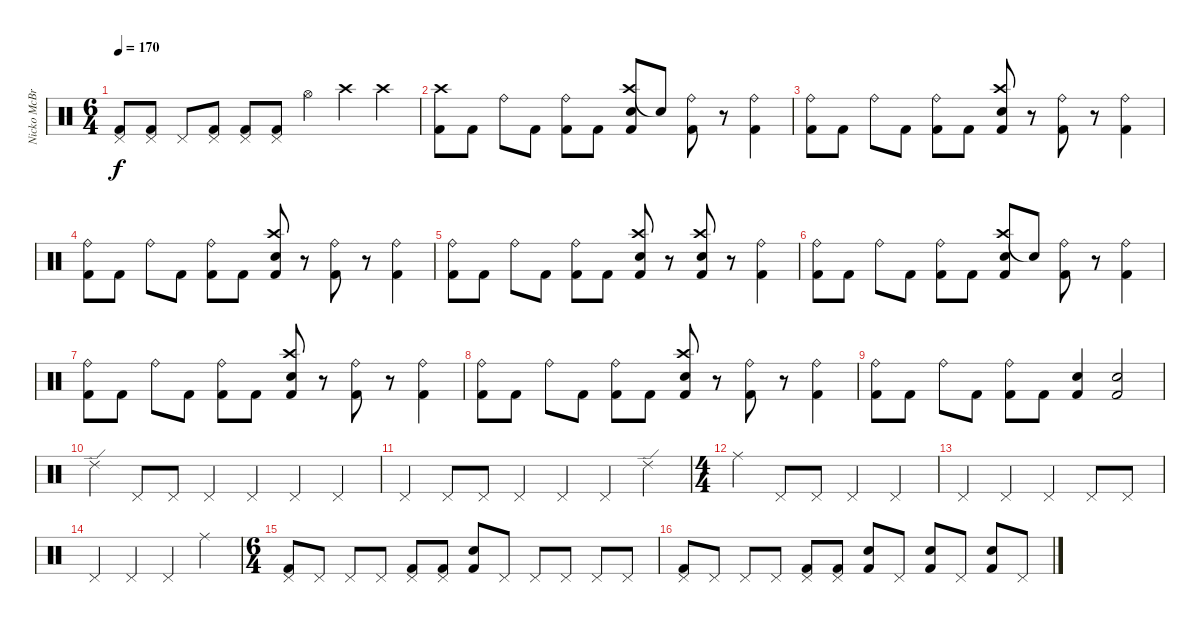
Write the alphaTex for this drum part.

\track ("Nicko McBrain" "Nicko McBr") {instrument percussion}
\staff {score}
\articulation defaults
\ts (6 4)
\tempo 170
\clef neutral
\ks c
("Pedal Hi-Hat (hit)" "Kick (hit) 2").8{dy f} ("Pedal Hi-Hat (hit)" "Kick (hit) 2").8 "Pedal Hi-Hat (hit)".8 ("Pedal Hi-Hat (hit)" "Kick (hit) 2").8 ("Pedal Hi-Hat (hit)" "Kick (hit) 2").8 ("Pedal Hi-Hat (hit)" "Kick (hit) 2").8 "Hi-Hat (open)".4 "Crash high (hit)".4 "Crash high (hit)".4 |
("Crash high (hit)" "Kick (hit) 2").8 "Kick (hit) 2".8 "Ride (bell)".8 "Kick (hit) 2".8 ("Ride (bell)" "Kick (hit) 2").8 "Kick (hit) 2".8 ("Crash high (hit)" "Snare (hit) 2" "Kick (hit) 2").8 "Snare (hit) 2"{t}.8 ("Ride (bell)" "Kick (hit) 2").8 r.8 ("Ride (bell)" "Kick (hit) 2").4 |
("Ride (bell)" "Kick (hit) 2").8 "Kick (hit) 2".8 "Ride (bell)".8 "Kick (hit) 2".8 ("Ride (bell)" "Kick (hit) 2").8 "Kick (hit) 2".8 ("Crash high (hit)" "Snare (hit) 2" "Kick (hit) 2").8 r.8 ("Ride (bell)" "Kick (hit) 2").8 r.8 ("Ride (bell)" "Kick (hit) 2").4 |
("Ride (bell)" "Kick (hit) 2").8 "Kick (hit) 2".8 "Ride (bell)".8 "Kick (hit) 2".8 ("Ride (bell)" "Kick (hit) 2").8 "Kick (hit) 2".8 ("Snare (hit) 2" "Crash high (hit)" "Kick (hit) 2").8 r.8 ("Ride (bell)" "Kick (hit) 2").8 r.8 ("Ride (bell)" "Kick (hit) 2").4 |
("Ride (bell)" "Kick (hit) 2").8 "Kick (hit) 2".8 "Ride (bell)".8 "Kick (hit) 2".8 ("Ride (bell)" "Kick (hit) 2").8 "Kick (hit) 2".8 ("Crash high (hit)" "Snare (hit) 2" "Kick (hit) 2").8 r.8 ("Snare (hit) 2" "Crash high (hit)" "Kick (hit) 2").8 r.8 ("Ride (bell)" "Kick (hit) 2").4 |
("Ride (bell)" "Kick (hit) 2").8 "Kick (hit) 2".8 "Ride (bell)".8 "Kick (hit) 2".8 ("Ride (bell)" "Kick (hit) 2").8 "Kick (hit) 2".8 ("Crash high (hit)" "Snare (hit) 2" "Kick (hit) 2").8 "Snare (hit) 2"{t}.8 ("Ride (bell)" "Kick (hit) 2").8 r.8 ("Ride (bell)" "Kick (hit) 2").4 |
("Ride (bell)" "Kick (hit) 2").8 "Kick (hit) 2".8 "Ride (bell)".8 "Kick (hit) 2".8 ("Ride (bell)" "Kick (hit) 2").8 "Kick (hit) 2".8 ("Crash high (hit)" "Snare (hit) 2" "Kick (hit) 2").8 r.8 ("Ride (bell)" "Kick (hit) 2").8 r.8 ("Ride (bell)" "Kick (hit) 2").4 |
("Ride (bell)" "Kick (hit) 2").8 "Kick (hit) 2".8 "Ride (bell)".8 "Kick (hit) 2".8 ("Ride (bell)" "Kick (hit) 2").8 "Kick (hit) 2".8 ("Snare (hit) 2" "Crash high (hit)" "Kick (hit) 2").8 r.8 ("Ride (bell)" "Kick (hit) 2").8 r.8 ("Ride (bell)" "Kick (hit) 2").4 |
("Ride (bell)" "Kick (hit) 2").8 "Kick (hit) 2".8 "Ride (bell)".8 "Kick (hit) 2".8 ("Ride (bell)" "Kick (hit) 2").8 "Kick (hit) 2".8 ("Snare (hit) 2" "Kick (hit) 2").4 ("Snare (hit) 2" "Kick (hit) 2").2 |
"Ride (edge) 2".4 "Pedal Hi-Hat (hit)".8 "Pedal Hi-Hat (hit)".8 "Pedal Hi-Hat (hit)".4 "Pedal Hi-Hat (hit)".4 "Pedal Hi-Hat (hit)".4 "Pedal Hi-Hat (hit)".4 |
"Pedal Hi-Hat (hit)".4 "Pedal Hi-Hat (hit)".8 "Pedal Hi-Hat (hit)".8 "Pedal Hi-Hat (hit)".4 "Pedal Hi-Hat (hit)".4 "Pedal Hi-Hat (hit)".4 "Ride (edge) 2".4 |
\ts (4 4)
"Ride (middle)".4{volume 12 balance 0} "Pedal Hi-Hat (hit)".8 "Pedal Hi-Hat (hit)".8 "Pedal Hi-Hat (hit)".4 "Pedal Hi-Hat (hit)".4 |
"Pedal Hi-Hat (hit)".4 "Pedal Hi-Hat (hit)".4 "Pedal Hi-Hat (hit)".4 "Pedal Hi-Hat (hit)".8 "Pedal Hi-Hat (hit)".8 |
"Pedal Hi-Hat (hit)".4 "Pedal Hi-Hat (hit)".4 "Pedal Hi-Hat (hit)".4 "Ride (middle)".4 |
\ts (6 4)
("Pedal Hi-Hat (hit)" "Kick (hit) 2").8 "Pedal Hi-Hat (hit)".8 "Pedal Hi-Hat (hit)".8 "Pedal Hi-Hat (hit)".8 ("Pedal Hi-Hat (hit)" "Kick (hit) 2").8 ("Pedal Hi-Hat (hit)" "Kick (hit) 2").8 ("Snare (hit) 2" "Kick (hit) 2").8 "Pedal Hi-Hat (hit)".8 "Pedal Hi-Hat (hit)".8 "Pedal Hi-Hat (hit)".8 "Pedal Hi-Hat (hit)".8 "Pedal Hi-Hat (hit)".8 |
("Pedal Hi-Hat (hit)" "Kick (hit) 2").8 "Pedal Hi-Hat (hit)".8 "Pedal Hi-Hat (hit)".8 "Pedal Hi-Hat (hit)".8 ("Pedal Hi-Hat (hit)" "Kick (hit) 2").8 ("Pedal Hi-Hat (hit)" "Kick (hit) 2").8 ("Snare (hit) 2" "Kick (hit) 2").8 "Pedal Hi-Hat (hit)".8 ("Snare (hit) 2" "Kick (hit) 2").8 "Pedal Hi-Hat (hit)".8 ("Snare (hit) 2" "Kick (hit) 2").8 "Pedal Hi-Hat (hit)".8
